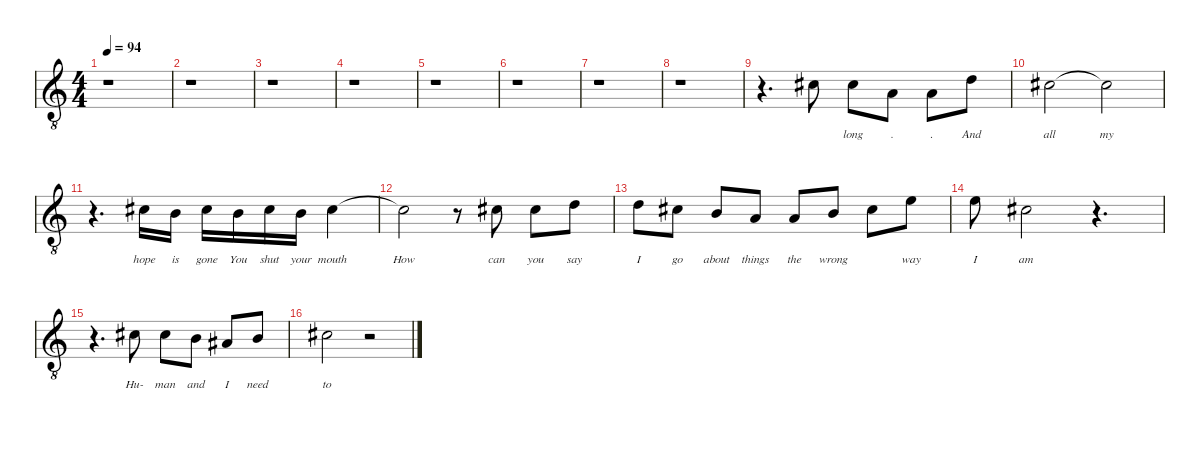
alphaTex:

\defaultSystemsLayout 4
\hideDynamics
\bracketExtendMode nobrackets
\singleTrackTrackNamePolicy hidden
\multiTrackTrackNamePolicy hidden
\otherSystemsTrackNameOrientation horizontal
\track ("Morrissey" "pad.synth.") {defaultSystemsLayout 4 instrument pad7halo}
\staff {score}
\tuning (E4 B3 G3 D3 A2 E2)
\ts (4 4)
\tempo 94
\clef g2
\ottava 8vb
\ks c
r.1{dy f beam Down} |
r.1{beam Down} |
r.1{beam Down} |
r.1{beam Down} |
r.1{beam Down} |
r.1{beam Down} |
r.1{beam Down} |
r.1{beam Down} |
r.4{d beam Down} 11.4{acc #}.8{beam Down} 11.4{acc #}.8{lyrics (0 "long") lyrics (1 "") lyrics (2 "") lyrics (3 "") lyrics (4 "") beam Down} 7.4.8{lyrics (0 ".") lyrics (1 "") lyrics (2 "") lyrics (3 "") lyrics (4 "") beam Down} 7.4.8{lyrics (0 ".") lyrics (1 "") lyrics (2 "") lyrics (3 "") lyrics (4 "") beam Down} 7.3.8{lyrics (0 "And") lyrics (1 "") lyrics (2 "") lyrics (3 "") lyrics (4 "") beam Down} |
6.3{acc #}.2{lyrics (0 "all") lyrics (1 "") lyrics (2 "") lyrics (3 "") lyrics (4 "") beam Down} 6.3{t acc #}.2{lyrics (0 "my") lyrics (1 "") lyrics (2 "") lyrics (3 "") lyrics (4 "") beam Down} |
r.4{d beam Down} 6.3{acc #}.16{lyrics (0 "hope") lyrics (1 "") lyrics (2 "") lyrics (3 "") lyrics (4 "") beam Down} 4.3.16{lyrics (0 "is") lyrics (1 "") lyrics (2 "") lyrics (3 "") lyrics (4 "") beam Down} 6.3{acc #}.16{lyrics (0 "gone") lyrics (1 "") lyrics (2 "") lyrics (3 "") lyrics (4 "") beam Down} 4.3.16{lyrics (0 "You") lyrics (1 "") lyrics (2 "") lyrics (3 "") lyrics (4 "") beam Down} 6.3{acc #}.16{lyrics (0 "shut") lyrics (1 "") lyrics (2 "") lyrics (3 "") lyrics (4 "") beam Down} 4.3.16{lyrics (0 "your") lyrics (1 "") lyrics (2 "") lyrics (3 "") lyrics (4 "") beam Down} 6.3{acc #}.4{lyrics (0 "mouth") lyrics (1 "") lyrics (2 "") lyrics (3 "") lyrics (4 "") beam Down} |
6.3{t acc #}.2{lyrics (0 "How") lyrics (1 "") lyrics (2 "") lyrics (3 "") lyrics (4 "") beam Down} r.8{beam Down} 6.3{acc #}.8{lyrics (0 "can") lyrics (1 "") lyrics (2 "") lyrics (3 "") lyrics (4 "") beam Down} 6.3{acc #}.8{lyrics (0 "you") lyrics (1 "") lyrics (2 "") lyrics (3 "") lyrics (4 "") beam Down} 7.3.8{lyrics (0 "say") lyrics (1 "") lyrics (2 "") lyrics (3 "") lyrics (4 "") beam Down} |
7.3.8{lyrics (0 "I") lyrics (1 "") lyrics (2 "") lyrics (3 "") lyrics (4 "") beam Down} 6.3{acc #}.8{lyrics (0 "go") lyrics (1 "") lyrics (2 "") lyrics (3 "") lyrics (4 "") beam Down} 4.3.8{lyrics (0 "about") lyrics (1 "") lyrics (2 "") lyrics (3 "") lyrics (4 "") beam Up} 2.3.8{lyrics (0 "things") lyrics (1 "") lyrics (2 "") lyrics (3 "") lyrics (4 "") beam Up} 7.4.8{lyrics (0 "the") lyrics (1 "") lyrics (2 "") lyrics (3 "") lyrics (4 "") beam Up} 9.4.8{lyrics (0 "wrong") lyrics (1 "") lyrics (2 "") lyrics (3 "") lyrics (4 "") beam Up} 6.3{acc #}.8{beam Down} 9.3.8{lyrics (0 "way") lyrics (1 "") lyrics (2 "") lyrics (3 "") lyrics (4 "") beam Down} |
9.3.8{lyrics (0 "I") lyrics (1 "") lyrics (2 "") lyrics (3 "") lyrics (4 "") beam Down} 6.3{acc #}.2{lyrics (0 "am") lyrics (1 "") lyrics (2 "") lyrics (3 "") lyrics (4 "") beam Down} r.4{d beam Down} |
r.4{d beam Down} 6.3{acc #}.8{lyrics (0 "Hu-") lyrics (1 "") lyrics (2 "") lyrics (3 "") lyrics (4 "") beam Down} 6.3{acc #}.8{lyrics (0 "man") lyrics (1 "") lyrics (2 "") lyrics (3 "") lyrics (4 "") beam Down} 4.3.8{lyrics (0 "and") lyrics (1 "") lyrics (2 "") lyrics (3 "") lyrics (4 "") beam Down} 3.3{acc #}.8{lyrics (0 "I") lyrics (1 "") lyrics (2 "") lyrics (3 "") lyrics (4 "") beam Up} 4.3.8{lyrics (0 "need") lyrics (1 "") lyrics (2 "") lyrics (3 "") lyrics (4 "") beam Up} |
6.3{acc #}.2{lyrics (0 "to") lyrics (1 "") lyrics (2 "") lyrics (3 "") lyrics (4 "") beam Down} r.2{beam Down}
